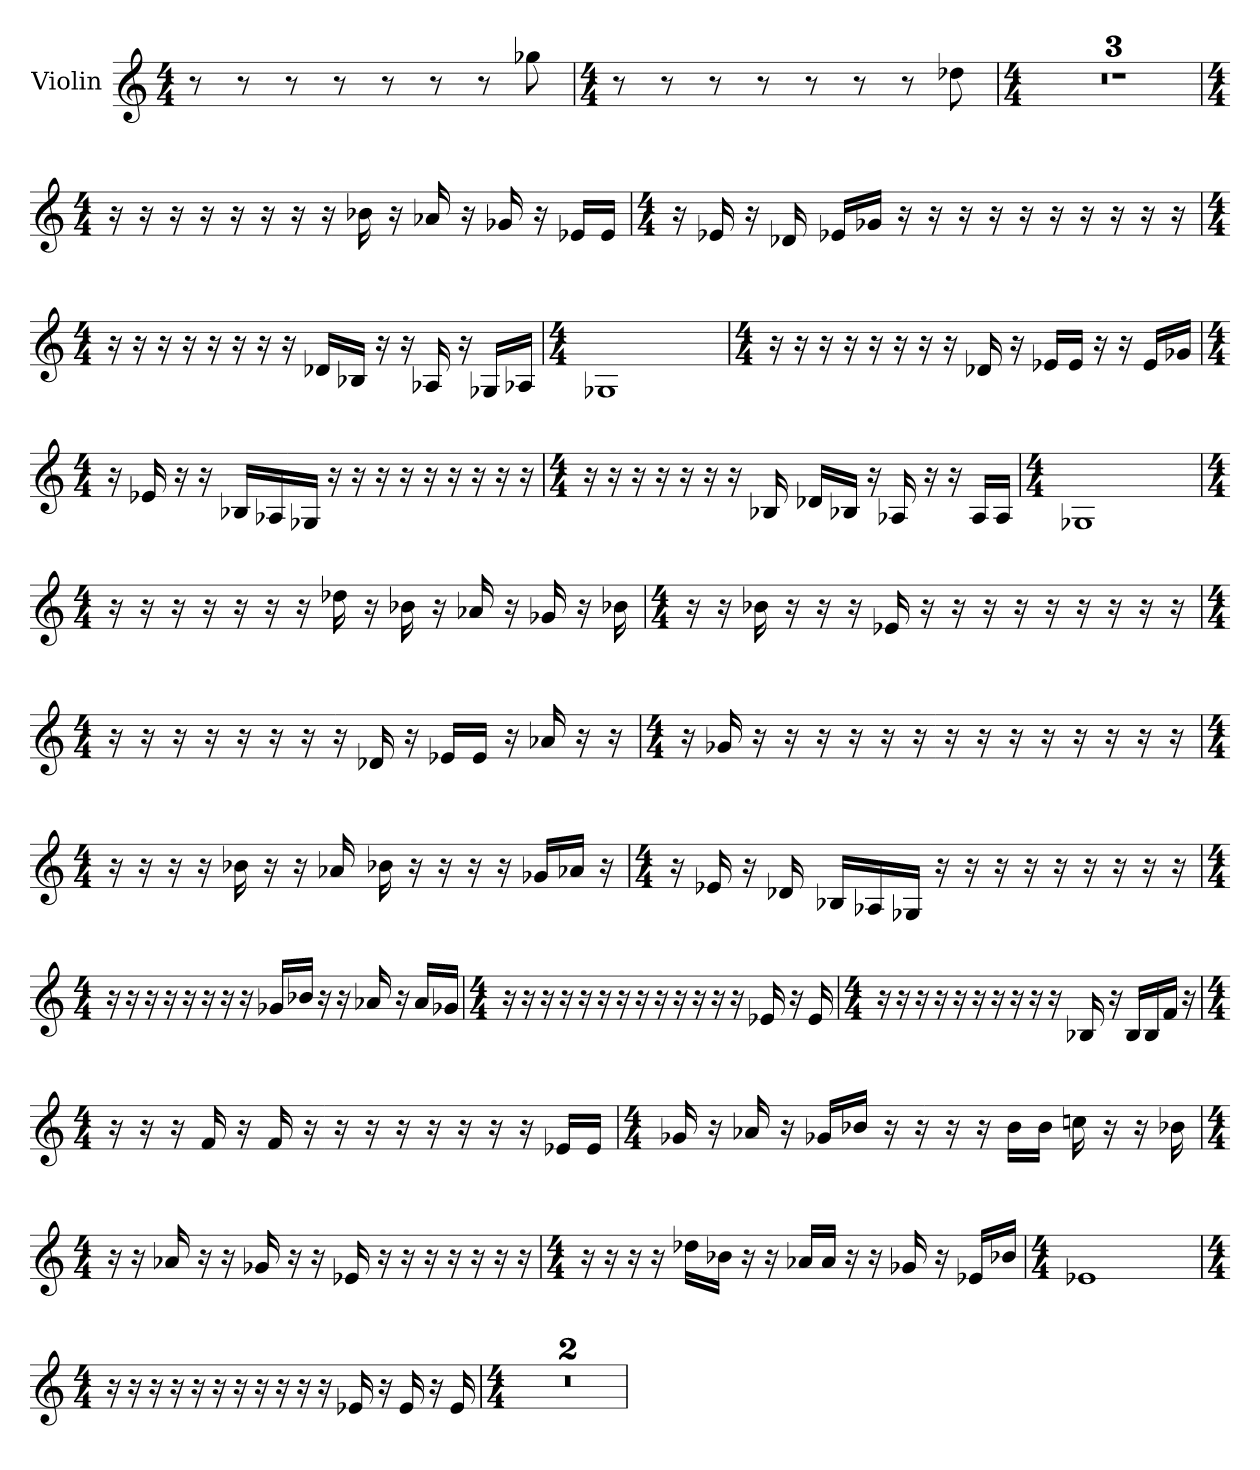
**kern
*part1
*staff1
*I"Violin
*I'Vln
*M4/4
=
8r
8r
8r
8r
8r
8r
8r
8gg-X
=
*M4/4
8r
8r
8r
8r
8r
8r
8r
8dd-X
=
*M4/4
1r
=
*M4/4
1r
=
*M4/4
1r
=
*M4/4
16r
16r
16r
16r
16r
16r
16r
16r
16b-X
16r
16a-X
16r
16g-X
16r
16e-XLL
16e-JJ
=
*M4/4
16r
16e-X
16r
16d-X
16e-XLL
16g-XJJ
16r
16r
16r
16r
16r
16r
16r
16r
16r
16r
=
*M4/4
16r
16r
16r
16r
16r
16r
16r
16r
16d-XLL
16B-XJJ
16r
16r
16A-X
16r
16G-XLL
16A-XJJ
=
*M4/4
1G-X
=
*M4/4
16r
16r
16r
16r
16r
16r
16r
16r
16d-X
16r
16e-XLL
16e-JJ
16r
16r
16e-LL
16g-XJJ
=
*M4/4
16r
16e-X
16r
16r
16B-XLL
16A-X
16G-XJJ
16r
16r
16r
16r
16r
16r
16r
16r
16r
=
*M4/4
16r
16r
16r
16r
16r
16r
16r
16B-X
16d-XLL
16B-XJJ
16r
16A-X
16r
16r
16A-LL
16A-JJ
=
*M4/4
1G-X
=
*M4/4
16r
16r
16r
16r
16r
16r
16r
16dd-X
16r
16b-X
16r
16a-X
16r
16g-X
16r
16b-X
=
*M4/4
16r
16r
16b-X
16r
16r
16r
16e-X
16r
16r
16r
16r
16r
16r
16r
16r
16r
=
*M4/4
16r
16r
16r
16r
16r
16r
16r
16r
16d-X
16r
16e-XLL
16e-JJ
16r
16a-X
16r
16r
=
*M4/4
16r
16g-X
16r
16r
16r
16r
16r
16r
16r
16r
16r
16r
16r
16r
16r
16r
=
*M4/4
16r
16r
16r
16r
16b-X
16r
16r
16a-X
16b-X
16r
16r
16r
16r
16g-XLL
16a-XJJ
16r
=
*M4/4
16r
16e-X
16r
16d-X
16B-XLL
16A-X
16G-XJJ
16r
16r
16r
16r
16r
16r
16r
16r
16r
=
*M4/4
16r
16r
16r
16r
16r
16r
16r
16r
16g-XLL
16b-XJJ
16r
16r
16a-X
16r
16a-LL
16g-XJJ
=
*M4/4
16r
16r
16r
16r
16r
16r
16r
16r
16r
16r
16r
16r
16r
16e-X
16r
16e-
=
*M4/4
16r
16r
16r
16r
16r
16r
16r
16r
16r
16r
16B-X
16r
16B-LL
16B-
16fJJ
16r
=
*M4/4
16r
16r
16r
16f
16r
16f
16r
16r
16r
16r
16r
16r
16r
16r
16e-XLL
16e-JJ
=
*M4/4
16g-X
16r
16a-X
16r
16g-XLL
16b-XJJ
16r
16r
16r
16r
16b-LL
16b-JJ
16ccn
16r
16r
16b-X
=
*M4/4
16r
16r
16a-X
16r
16r
16g-X
16r
16r
16e-X
16r
16r
16r
16r
16r
16r
16r
=
*M4/4
16r
16r
16r
16r
16dd-XLL
16b-XJJ
16r
16r
16a-XLL
16a-JJ
16r
16r
16g-X
16r
16e-XLL
16b-XJJ
=
*M4/4
1e-X
=
*M4/4
16r
16r
16r
16r
16r
16r
16r
16r
16r
16r
16r
16e-X
16r
16e-
16r
16e-
=
*M4/4
1r
=
*M4/4
1r
=
*-
